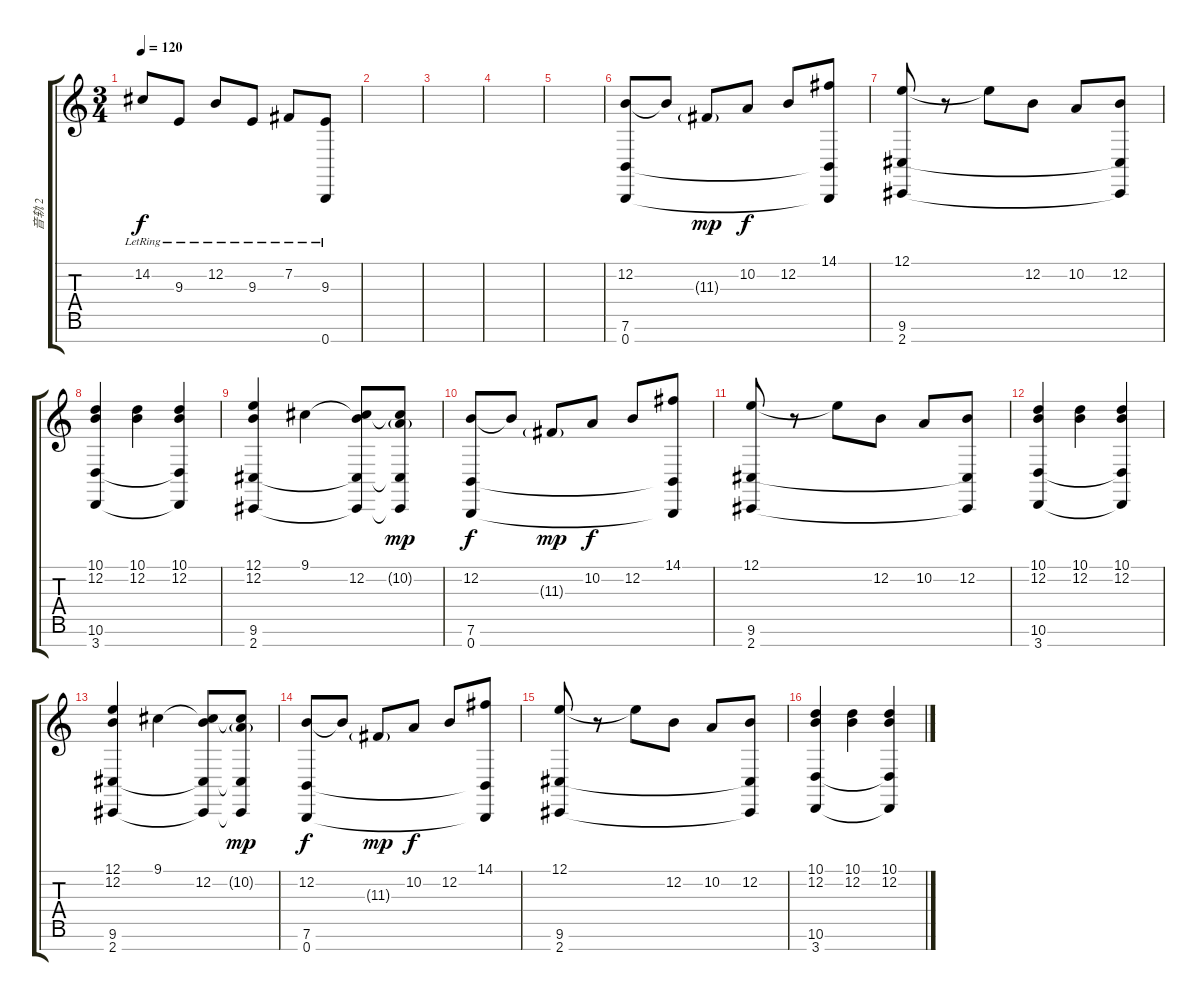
\track ("音轨 2" "音轨 2") {instrument acousticgrandpiano}
\staff {score tabs}
\tuning (E4 B3 G3 D3 A2 E2 B1) {hide}
\ts (3 4)
\tempo 120
\clef g2
\ks c
14.2{lr}.8{dy f} 9.3{lr}.8 12.2{lr}.8 9.3{lr}.8 7.2{lr}.8 (9.3{lr} 0.7{t}).8 |
|
|
|
|
(12.2 7.6 0.7).8 12.2{t}.8 11.3{g}.8{dy mp} 10.2.8{dy f} 12.2.8 (14.1 7.6{t} 0.7{t}).8 |
(12.1 9.6 2.7).8 r.8 12.1{t}.8 12.2.8 10.2.8 (12.2 9.6{t} 2.7{t}).8 |
(10.1 12.2 10.6 3.7).4 (10.1 12.2).4 (10.1 12.2 10.6{t} 3.7{t}).4 |
(12.1 12.2 9.6 2.7).4 9.1.4 (9.1{t} 12.2 9.6{t} 2.7{t}).8 (9.1{t} 10.2{g} 9.6{t} 2.7{t}).8{dy mp} |
(12.2 7.6 0.7).8{dy f} 12.2{t}.8 11.3{g}.8{dy mp} 10.2.8{dy f} 12.2.8 (14.1 7.6{t} 0.7{t}).8 |
(12.1 9.6 2.7).8 r.8 12.1{t}.8 12.2.8 10.2.8 (12.2 9.6{t} 2.7{t}).8 |
(10.1 12.2 10.6 3.7).4 (10.1 12.2).4 (10.1 12.2 10.6{t} 3.7{t}).4 |
(12.1 12.2 9.6 2.7).4 9.1.4 (9.1{t} 12.2 9.6{t} 2.7{t}).8 (9.1{t} 10.2{g} 9.6{t} 2.7{t}).8{dy mp} |
(12.2 7.6 0.7).8{dy f} 12.2{t}.8 11.3{g}.8{dy mp} 10.2.8{dy f} 12.2.8 (14.1 7.6{t} 0.7{t}).8 |
(12.1 9.6 2.7).8 r.8 12.1{t}.8 12.2.8 10.2.8 (12.2 9.6{t} 2.7{t}).8 |
(10.1 12.2 10.6 3.7).4 (10.1 12.2).4 (10.1 12.2 10.6{t} 3.7{t}).4
